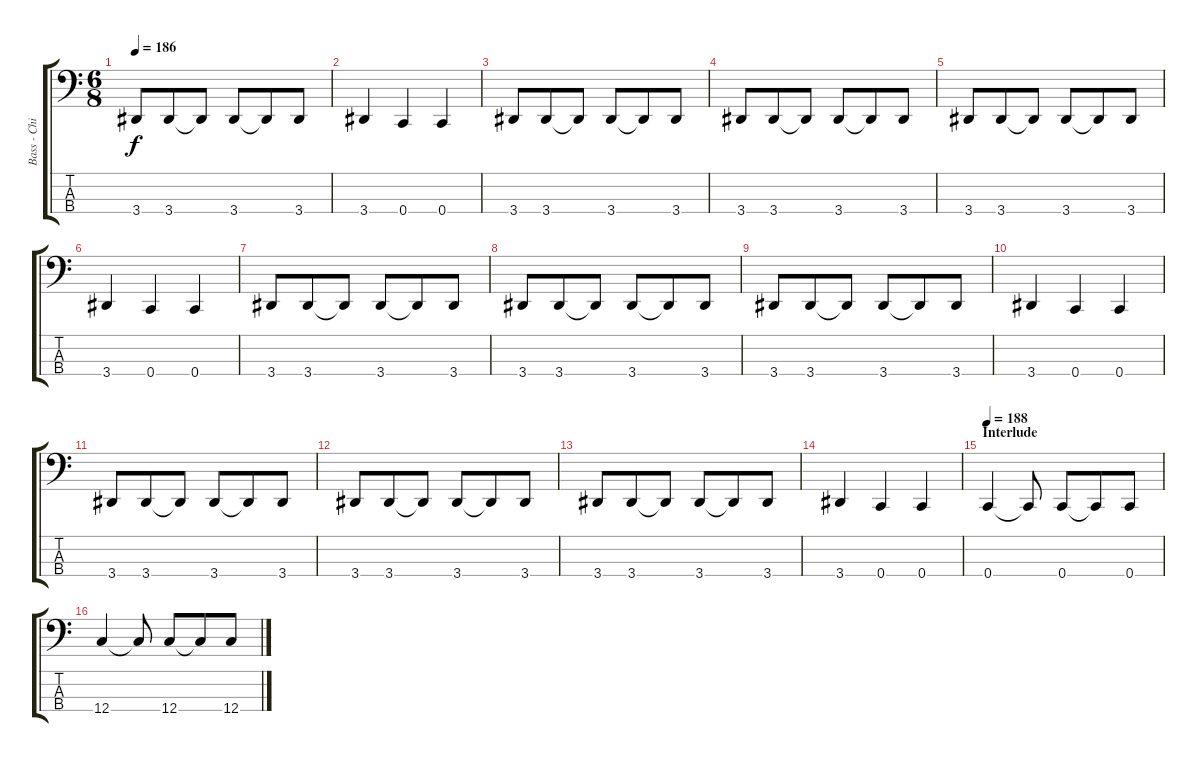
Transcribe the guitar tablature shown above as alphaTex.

\track ("Bass - Chi Cheng" "Bass - Chi") {instrument electricbassfinger}
\staff {score tabs}
\tuning (F2 C2 G1 C1) {hide}
\ts (6 8)
\tempo 186
\clef f4
\ks c
3.4.8{dy f} 3.4.8 3.4{t}.8 3.4.8 3.4{t}.8 3.4.8 |
3.4.4 0.4.4 0.4.4 |
3.4.8 3.4.8 3.4{t}.8 3.4.8 3.4{t}.8 3.4.8 |
3.4.8 3.4.8 3.4{t}.8 3.4.8 3.4{t}.8 3.4.8 |
3.4.8 3.4.8 3.4{t}.8 3.4.8 3.4{t}.8 3.4.8 |
3.4.4 0.4.4 0.4.4 |
3.4.8 3.4.8 3.4{t}.8 3.4.8 3.4{t}.8 3.4.8 |
3.4.8 3.4.8 3.4{t}.8 3.4.8 3.4{t}.8 3.4.8 |
3.4.8 3.4.8 3.4{t}.8 3.4.8 3.4{t}.8 3.4.8 |
3.4.4 0.4.4 0.4.4 |
3.4.8 3.4.8 3.4{t}.8 3.4.8 3.4{t}.8 3.4.8 |
3.4.8 3.4.8 3.4{t}.8 3.4.8 3.4{t}.8 3.4.8 |
3.4.8 3.4.8 3.4{t}.8 3.4.8 3.4{t}.8 3.4.8 |
3.4.4 0.4.4 0.4.4 |
\section ("" "Interlude")
\tempo 188
0.4.4 0.4{t}.8 0.4.8 0.4{t}.8 0.4.8 |
12.4.4 12.4{t}.8 12.4.8 12.4{t}.8 12.4{ss}.8
